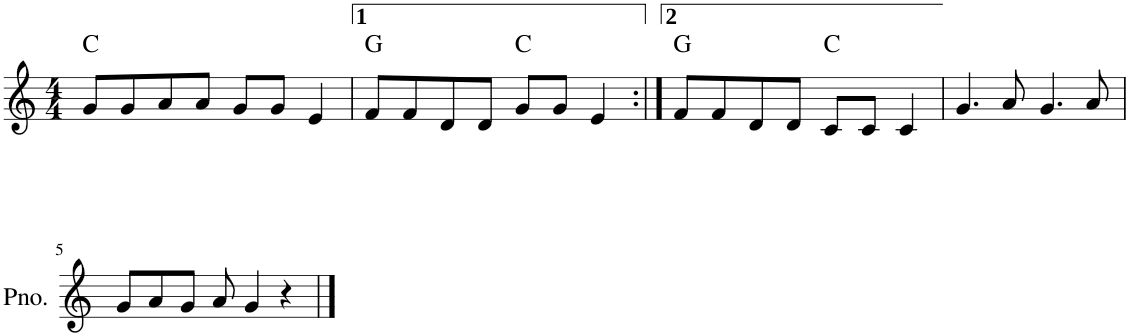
**kern	**harte
*part1	*part1
*staff1	*
*I"Piano	*
*I'Pno.	*
*clefG2	*
*k[]	*
*M4/4	*
=1	=1
8g/L	C:maj
8g/	.
8a/	.
8a/J	.
8g/L	.
8g/J	.
4e/	.
=2	=2
8f/L	G:maj
8f/	.
8d/	.
8d/J	.
8g/L	C:maj
8g/J	.
4e/	.
=3:|!	=3:|!
8f/L	G:maj
8f/	.
8d/	.
8d/J	.
8c/L	C:maj
8c/J	.
4c/	.
=4	=4
4.g/	.
8a/	.
4.g/	.
8a/	.
!!LO:LB:g=z
=5	=5
8g/L	.
8a/	.
8g/J	.
8a/	.
4g/	.
4r	.
==	==
*-	*-
